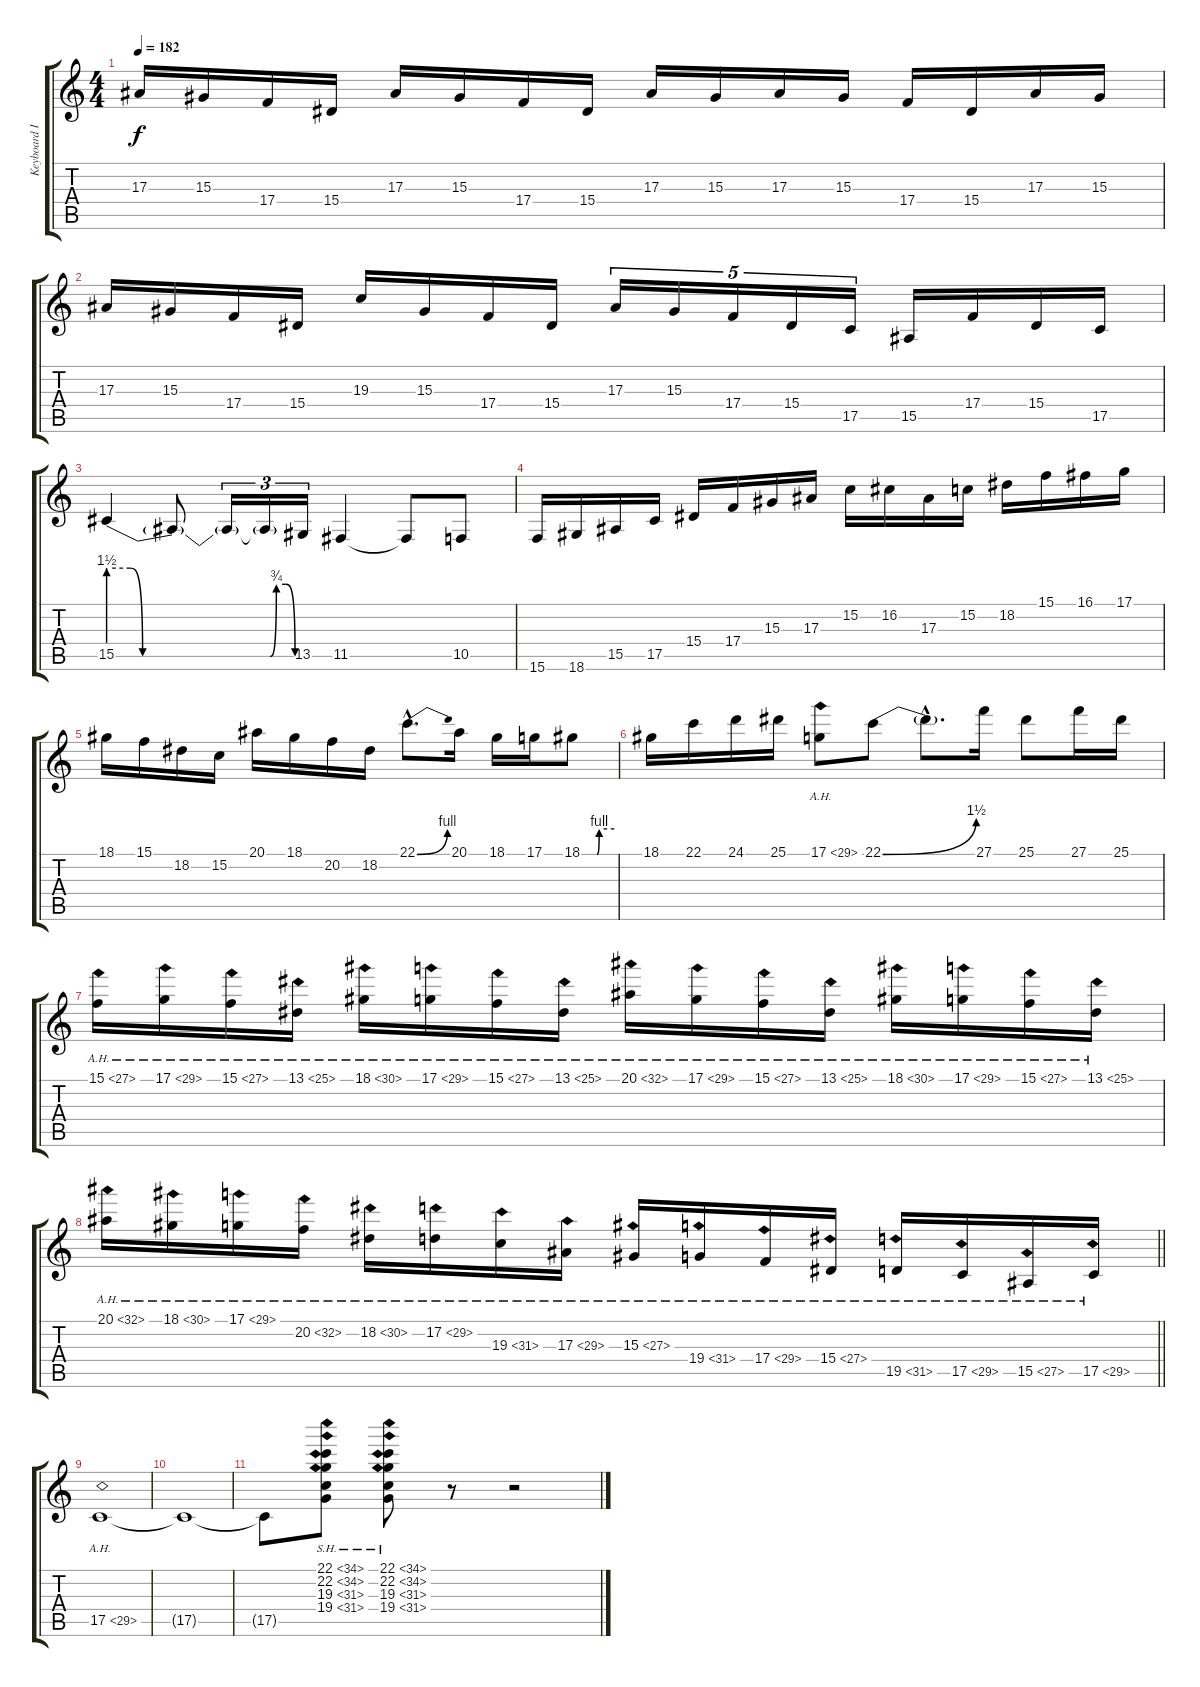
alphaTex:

\track ("Keyboard II" "Keyboard I") {instrument synthbrass1}
\staff {score tabs}
\tuning (D4 A3 F3 C3 G2 D2) {hide}
\ts (4 4)
\tempo 182
\clef g2
\ks c
17.3.16{dy f} 15.3.16 17.4.16 15.4.16 17.3.16 15.3.16 17.4.16 15.4.16 17.3.16 15.3.16 17.3.16 15.3.16 17.4.16 15.4.16 17.3.16 15.3.16 |
17.3.16 15.3.16 17.4.16 15.4.16 19.3.16 15.3.16 17.4.16 15.4.16 17.3.16{tu (5 4)} 15.3.16{tu (5 4)} 17.4.16{tu (5 4)} 15.4.16{tu (5 4)} 17.5.16{tu (5 4)} 15.5.16 17.4.16 15.4.16 17.5.16 |
15.5{be (custom 0 6 7 6 11 0 40 0 52 0 54 3 57 3 60 0)}.4 15.5{t}.8 15.5{t}.16{tu (3 2)} 15.5{t}.16{tu (3 2)} 13.5.16{tu (3 2)} 11.5.4 11.5{t}.8 10.5.8 |
15.6.16 18.6.16 15.5.16 17.5.16 15.4.16 17.4.16 15.3.16 17.3.16 15.2.16 16.2.16 17.3.16 15.2.16 18.2.16 15.1.16 16.1.16 17.1.16 |
18.1.16 15.1.16 18.2.16 15.2.16 20.1.16 18.1.16 20.2.16 18.2.16 22.1{be (bend 0 0 60 4) hac}.8{d} 20.1.16 18.1.16 17.1.16 18.1{be (custom 0 0 28 0 32 4 60 4)}.8 |
18.1.16 22.1.16 24.1.16 25.1.16 17.1{ah 12}.8 22.1{be (bend 0 0 60 6)}.8 22.1{hac t}.8{d} 27.1.16 25.1.8 27.1.16 25.1.16 |
15.1{ah 12}.16 17.1{ah 12}.16 15.1{ah 12}.16 13.1{ah 12}.16 18.1{ah 12}.16 17.1{ah 12}.16 15.1{ah 12}.16 13.1{ah 12}.16 20.1{ah 12}.16 17.1{ah 12}.16 15.1{ah 12}.16 13.1{ah 12}.16 18.1{ah 12}.16 17.1{ah 12}.16 15.1{ah 12}.16 13.1{ah 12}.16 |
\barLineRight lightlight
20.1{ah 12}.16 18.1{ah 12}.16 17.1{ah 12}.16 20.2{ah 12}.16 18.2{ah 12}.16 17.2{ah 12}.16 19.3{ah 12}.16 17.3{ah 12}.16 15.3{ah 12}.16 19.4{ah 12}.16 17.4{ah 12}.16 15.4{ah 12}.16 19.5{ah 12}.16 17.5{ah 12}.16 15.5{ah 12}.16 17.5{ah 12}.16 |
17.5{ah 12}.1 |
17.5{t}.1 |
17.5{t}.8 (22.1{sh 12} 22.2{sh 12} 19.3{sh 12} 19.4{sh 12}).8{volume 16 balance 8 instrument orchestrahit} (22.1{sh 12} 22.2{sh 12} 19.3{sh 12} 19.4{sh 12}).8 r.8 r.2
